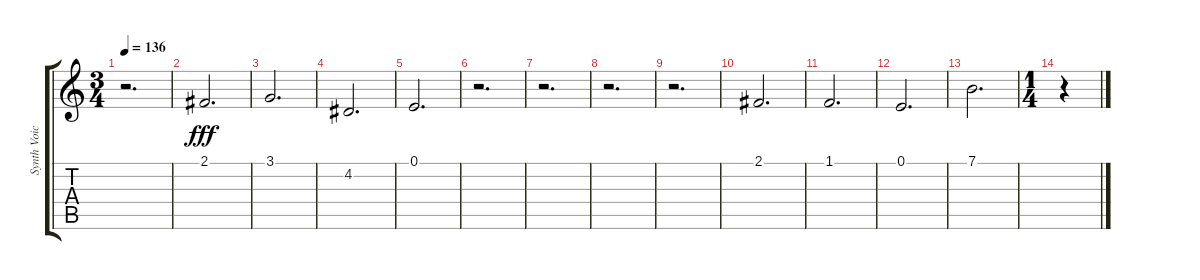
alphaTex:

\track ("Synth Voice" "Synth Voic") {instrument synthvoice}
\staff {score tabs}
\tuning (E4 B3 G3 D3 A2 E2) {hide}
\ts (3 4)
\tempo 136
\clef g2
\ks c
r.2{d dy fff} |
2.1.2{d} |
3.1.2{d} |
4.2.2{d} |
0.1.2{d} |
r.2{d} |
r.2{d} |
r.2{d} |
r.2{d} |
2.1.2{d volume 12} |
1.1.2{d volume 8} |
0.1.2{d volume 4} |
7.1.2{d volume 1} |
\ts (1 4)
r.4
